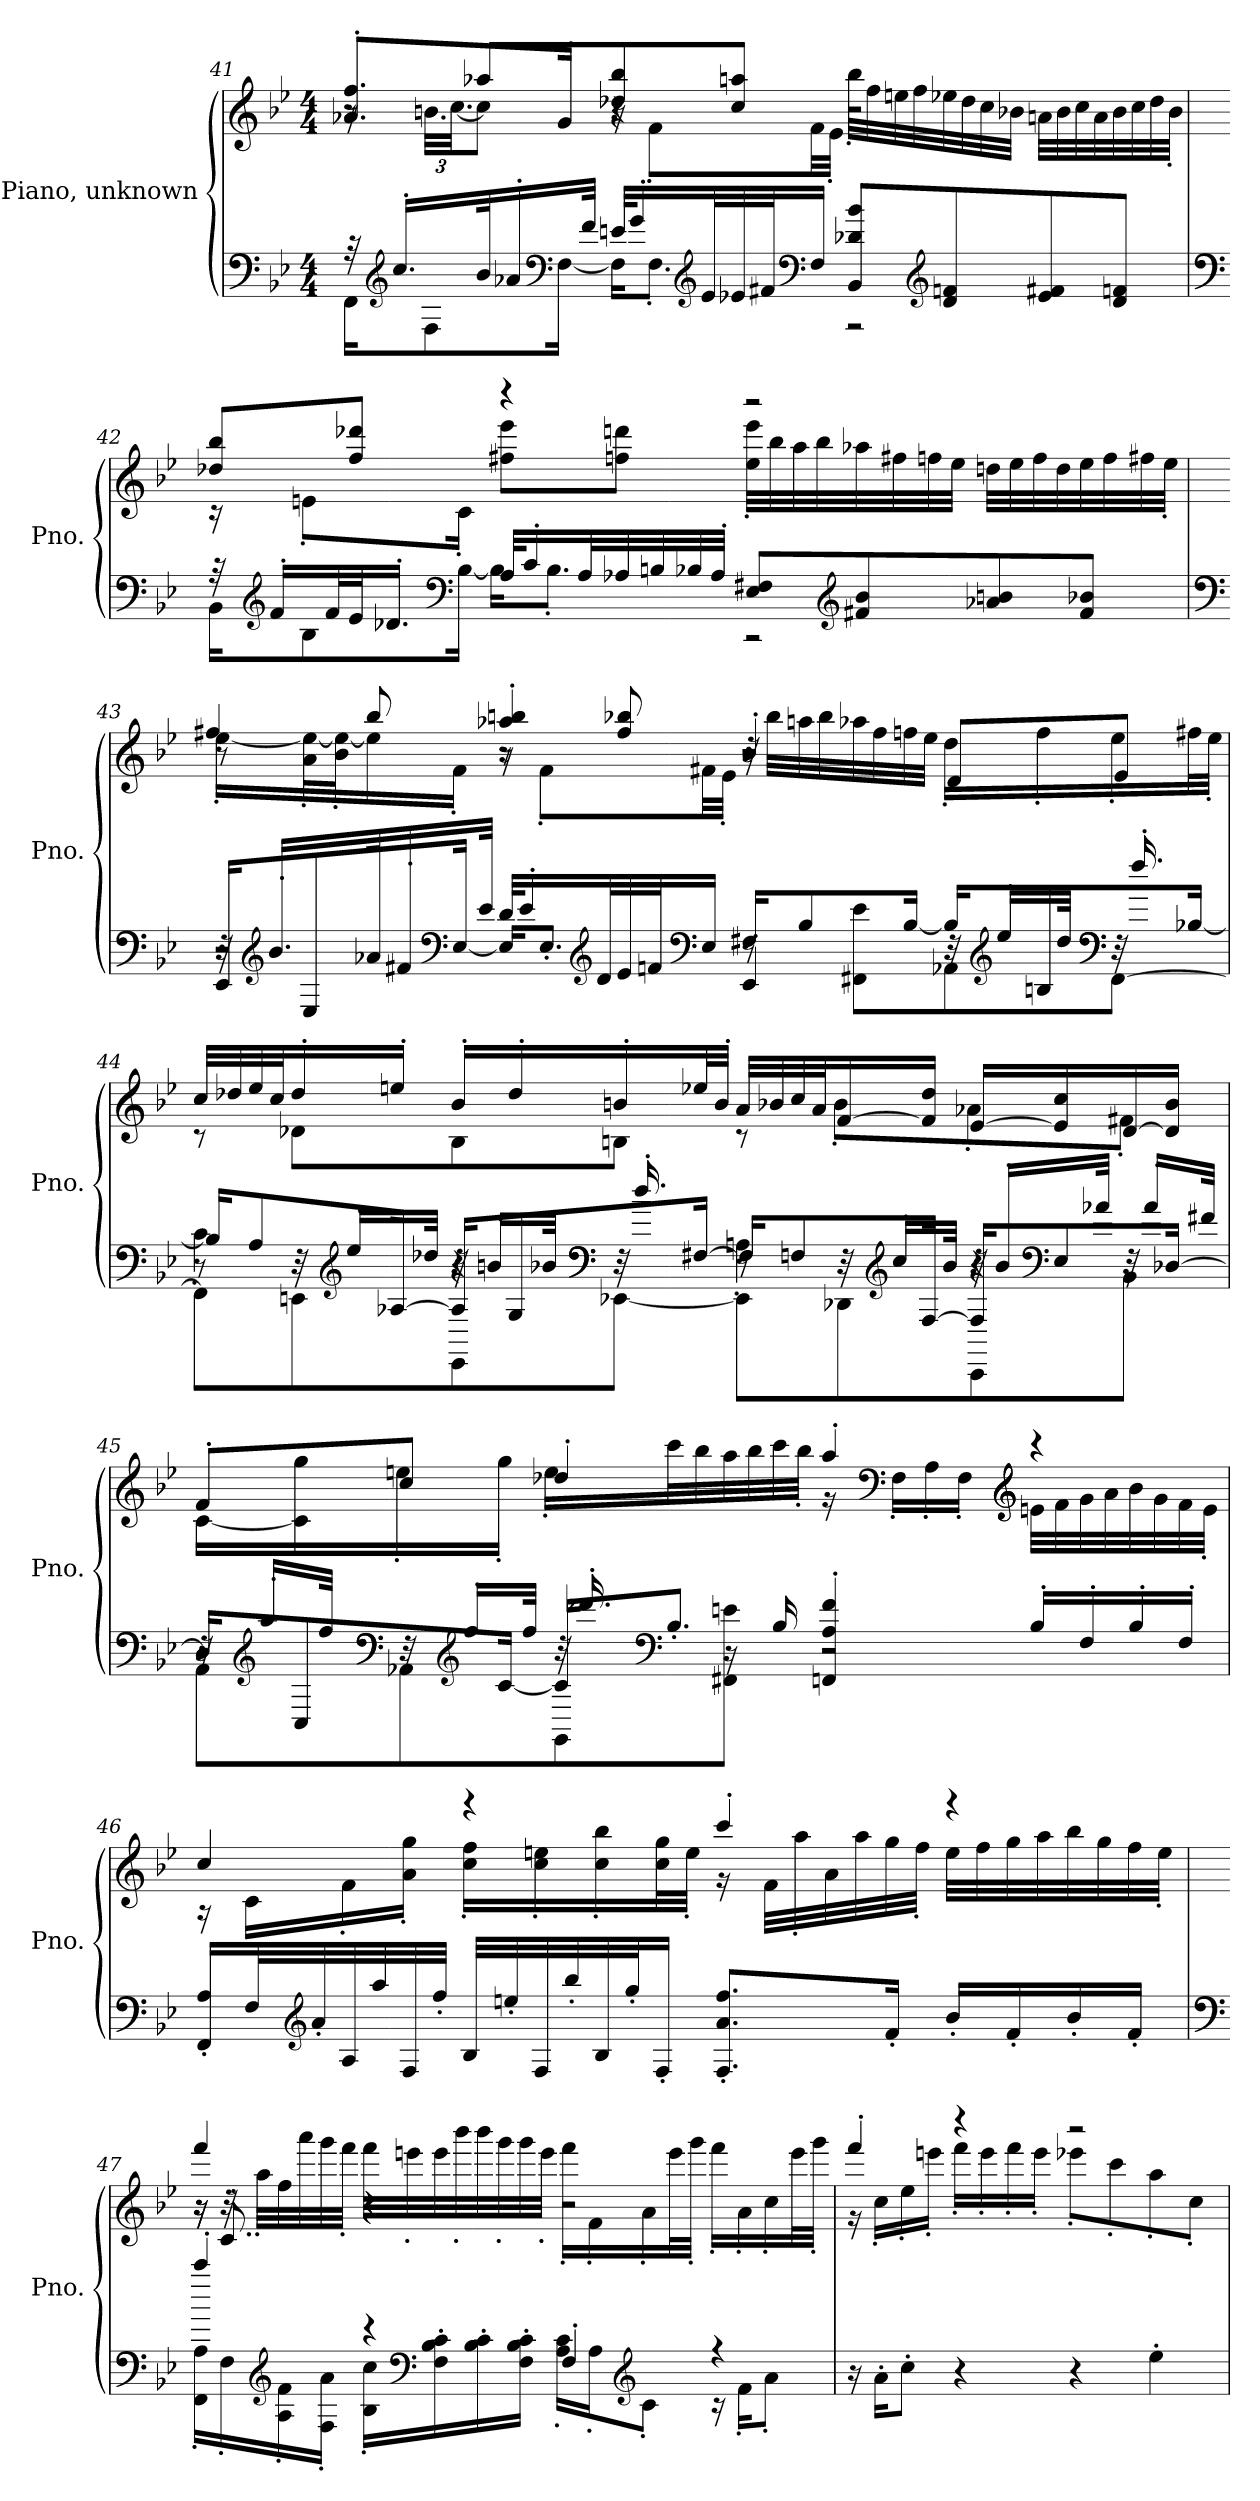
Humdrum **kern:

**kern	**kern
*part1	*part1
*staff2	*staff1
*I"Piano, unknown	*
*I'Pno.	*
!!LO:LB:g=z
*clefF4	*clefG2
*k[b-e-]	*k[b-e-]
*M4/4	*M4/4
=41	=41
*^	*^
*	*	*	*^
32r	16FF\KL	8r	16r	8.a-X/' 8.ff/'L
*clefG2	*	*	*	*
16.cc'/LL	.	.	.	.
*	*	*	*Xbrackettup	*
.	8F\	.	48.bn\LLL	.
.	.	.	[48.cc\JJ	.
32b-/K	.	8aa-X/L	8cc\J]	.
16a-X'/	.	.	.	.
*clefF4	*	*	*	*
.	[16F\Jk	.	.	16g'/Jk
32f/JJk	.	.	.	.
32en/KLL	16F\KL]	8dd-X/ 8bb-/	16r	4r
16g'/	.	.	.	.
.	8.F'\J	.	8f'\L	.
*clefG2	*	*	*	*
32e/L	.	.	.	.
32e-X/	.	8cc/ 8aan/J	.	.
32f#X/J	.	.	.	.
*clefF4	*	*	*	*
16F/JJ	.	.	32f\LL	.
.	.	.	32e-'\JJJ	.
8BB-/ 8d-X/ 8b-/L	2r	2r	32bb-'\LLL	2r
.	.	.	32ff\	.
.	.	.	32een\	.
.	.	.	32ff\	.
*clefG2	*	*	*	*
8d-/ 8fn/	.	.	32ee-X\	.
.	.	.	32dd-\	.
.	.	.	32cc\	.
.	.	.	32b-X\JJJ	.
8e-/ 8f#X/	.	.	32an\LLL	.
.	.	.	32b-\	.
.	.	.	32cc\	.
.	.	.	32a\	.
8d-/ 8fn/J	.	.	32b-\	.
.	.	.	32cc\	.
.	.	.	32dd-\	.
.	.	.	32b-'\JJJ	.
*	*	*v	*v	*v
!!LO:LB:g=z
=42	=42	=42
*clefF4	*	*
*	*	*^
32r	16BB-\KL	8dd-X/ 8bb-/L	16r
*clefG2	*	*	*
16f'/LL	.	.	.
.	8B-\	.	8en'\L
32f/L	.	.	.
32e-/J	.	8ff/ 8ddd-X/J	.
16.d-X'/JJ	.	.	.
*clefF4	*	*	*
.	[16B-\Jk	.	16c'\Jk
32A/KLL	16B-\KL]	4r	8ff#X\ 8eee-\L
16c'/	.	.	.
.	8.B-'\J	.	.
32A/L	.	.	.
32A-X/	.	.	8ffn\ 8dddn\J
32Bn/	.	.	.
32B-X/	.	.	.
32A-'/JJJ	.	.	.
8E-/ 8F#X/L	2r	2r	32ee-\' 32eee-\'LLL
.	.	.	32bb-\
.	.	.	32aa\
.	.	.	32bb-\
*clefG2	*	*	*
8f#X/ 8b-/	.	.	32aa-X\
.	.	.	32ff#X\
.	.	.	32ffn\
.	.	.	32ee-\JJJ
8a-X/ 8bn/	.	.	32ddn\LLL
.	.	.	32ee-\
.	.	.	32ff\
.	.	.	32dd\
8f#/ 8b-X/J	.	.	32ee-\
.	.	.	32ff\
.	.	.	32ff#X\
.	.	.	32ee-'\JJJ
*v	*v	*	*
*	*v	*v
!!LO:LB:g=z
=43	=43
*clefF4	*
*^	*^
*	*^	*	*^
32r	16EE-/KL	2r	8r	[16ee-'\LL	4ff#X/
*clefG2	*	*	*	*	*
16.b-'/LL	.	.	.	.	.
.	8E-/	.	.	32a\' 32ee-\_'L	.
.	.	.	.	32b-\' 32ee-\_'J	.
32a-X/K	.	.	8bb-/	16ee-\]	.
16f#X'/	.	.	.	.	.
*clefF4	*	*	*	*	*
.	[16E-/Jk	.	.	16f'\JJ	.
32e-/JJk	.	.	.	.	.
32d/KLL	16E-/KL]	.	4aa-X/' 4bbn/'	16r	8r
16e-'/	.	.	.	.	.
.	8.E-'/J	.	.	8f'\L	.
*clefG2	*	*	*	*	*
32d/L	.	.	.	.	.
32e-/	.	.	.	.	8ff#/ 8bb-X/
32fn/J	.	.	.	.	.
*clefF4	*	*	*	*	*
16E-/JJ	.	.	.	32f#X\LL	.
.	.	.	.	32e-'\JJJ	.
4EE-'/	16F#X/KL	8r	2r	32r	4b-'/
.	.	.	.	32bb-\LLL	.
.	8B-/	.	.	32aan\	.
.	.	.	.	32bb-\	.
.	.	8FF#X\ 8e-\L	.	32aa-X\	.
.	.	.	.	32ff#\	.
.	[16B-/Jk	.	.	32ffn\	.
.	.	.	.	32ee-\JJJ	.
32r	16B-/KL]	8AA-X\	.	16dd'\LL	8d/L
*clefG2	*	*	*	*	*
16ee-'/LL	.	.	.	.	.
.	8Bn/	.	.	16ff'\	.
32dd/JJk	.	.	.	.	.
*clefF4	*	*	*	*	*
32r	.	[8FF#\J	.	16ee-'\	8e-/J
16.ff'/	.	.	.	.	.
.	[16B-X/Jk	.	.	32ff#X\L	.
.	.	.	.	32ee-'\JJJ	.
*	*	*	*	*v	*v
!!LO:LB:g=z
=44	=44	=44	=44	=44
*	*	*^	*	*
8r	4c'\	16B-/KL]	8FF#\L]	32cc/LLL	8r
.	.	.	.	32dd-X/	.
.	.	8A/	.	32ee-/	.
.	.	.	.	32cc/J	.
32r	.	.	8EEn\	16dd-'/	8d-X\L
*clefG2	*	*	*	*	*
16ee-'/LL	.	.	.	.	.
.	.	[16A-X/Jk	.	16een'/JJ	.
32dd-X/JJk	.	.	.	.	.
32r	4r	16A-/KL]	8EE\	16b-'/LL	8B-\
16bn'/LL	.	.	.	.	.
.	.	8G/	.	16dd-'/	.
32b-X/JJk	.	.	.	.	.
*clefF4	*	*	*	*	*
32r	.	.	[8EE-X\J	16bn'/	8Bn\J
16.dd-'/	.	.	.	.	.
.	.	[16F#X/Jk	.	32ee-X/L	.
.	.	.	.	32b'/JJJ	.
8r	4An'\	16F#/KL]	8EE-\L]	32a/LLL	8r
.	.	.	.	32b-X/	.
.	.	8Fn/	.	32cc/	.
.	.	.	.	32a/J	.
32r	.	.	8DD-X\	[16f/	8b-'\L
*clefG2	*	*	*	*	*
16cc'/LL	.	.	.	.	.
.	.	[16F/Jk	.	16f/] 16dd-/JJ	.
32b-/JJk	.	.	.	.	.
32r	4r	16F/KL]	8CC\	[16e-/LL	8a-X'\
16b-'/LL	.	.	.	.	.
*clefF4	*	*	*	*	*
.	.	8E-/	.	16e-/] 16cc/	.
32a-X/JJk	.	.	.	.	.
32r	.	.	8BB-\J	[16d-/	8f#X'\J
16a-'/LL	.	.	.	.	.
.	.	[16D-X/Jk	.	16d-/] 16b-/JJ	.
32f#X/JJk	.	.	.	.	.
*	*	*v	*v	*	*
!!LO:PB:g=z	!!
=45	=45	=45	=45	=45
32r	16D-/KL]	8AA\L	8f'/L	[16c\LL
*clefG2	*	*	*	*
16aa'/LL	.	.	.	.
.	8C/	.	.	16c\] 16gg\
32ff/JJk	.	.	.	.
*clefF4	*	*	*	*
32r	.	8AA-X\	8cc/J	16een'\
*clefG2	*	*	*	*
16ff'/LL	.	.	.	.
.	[16c/Jk	.	.	16gg'\JJ
32ff/JJk	.	.	.	.
32r	16c/KL]	8GG\	4dd-X'/	16ee'\LL
16.ddd-X'/	.	.	.	.
*clefF4	*	*	*	*
.	8.B-'/J	.	.	32ccc\L
.	.	.	.	32bb-\
16r	.	8FF#X\ 8en\J	.	32aa\
.	.	.	.	32bb-\
16B-/	.	.	.	32ccc\
.	.	.	.	32bb-'\JJJ
4FFn/' 4A/' 4f/'	2r	2r	4aa'/	16r
*	*	*	*clefF4	*
.	.	.	.	16F'\LL
.	.	.	.	16A'\
.	.	.	.	16F'\JJ
*	*	*	*clefG2	*
16B-'/LL	.	.	4r	32en\LLL
.	.	.	.	32f\
16F'/	.	.	.	32g\
.	.	.	.	32a\
16B-'/	.	.	.	32b-\
.	.	.	.	32g\
16F'/JJ	.	.	.	32f\
.	.	.	.	32e'\JJJ
*v	*v	*v	*	*
!!LO:LB:g=z	!!
=46	=46	=46
16FF/' 16A/'LL	4cc/	16r
32F/L	.	16c\LL
*clefG2	*	*
32a'/	.	.
32A/	.	16f'\
32aa/	.	.
32F/	.	16a\' 16gg\'JJ
32ff'/JJJ	.	.
32B-/LLL	4r	16cc\' 16ff\'LL
32een'/	.	.
32F/	.	16cc\' 16een\'
32bb-'/	.	.
32B-/	.	16cc\' 16bb-\'
32gg'/J	.	.
16F'/JJ	.	32cc\ 32gg\L
.	.	32ee'\JJJ
8.F/' 8.a/' 8.ff/'L	4ccc'/	16r
.	.	32f\LLL
.	.	32aa'\
.	.	32a\
.	.	32aa\
16f'/Jk	.	32gg\
.	.	32ff'\JJJ
16b-'/LL	4r	32ee\LLL
.	.	32ff\
16f'/	.	32gg\
.	.	32aa\
16b-'/	.	32bb-\
.	.	32gg\
16f'/JJ	.	32ff\
.	.	32ee'\JJJ
*	*v	*v
!!LO:LB:g=z
=47	=47
*clefF4	*
*^	*^
*	*	*	*^
4ccc'/	16FF\' 16A\'LL	4fff/	16r	16r
.	16F'\	.	32r	8.c'/
.	.	.	32aa'\LLL	.
*clefG2	*	*	*	*
.	16A\' 16f\'	.	32ff\	.
.	.	.	32aaa\	.
.	16F\' 16a\'JJ	.	32ggg\	.
.	.	.	32fff'\JJJ	.
4r	16B-\' 16cc\'LL	4r	32fff\LLL	4r
.	.	.	32eeen'\	.
*clefF4	*	*	*	*
.	16F\' 16B-\' 16c\'	.	32eee\	.
.	.	.	32bbb-'\	.
.	16B-\' 16c\'	.	32bbb-\	.
.	.	.	32ggg'\	.
.	16F\' 16B-\' 16c\'JJ	.	32ggg\	.
.	.	.	32eee'\JJJ	.
4F'/	16A\' 16c\'LL	2r	16fff'\LL	2r
.	16A'\J	.	16f'\	.
*clefG2	*	*	*	*
.	8c'\J	.	16a'\	.
.	.	.	32eee\L	.
.	.	.	32ggg'\JJJ	.
4r	16r	.	16fff'\LL	.
.	16f'\KL	.	16a'\	.
.	8a'\J	.	16cc'\	.
.	.	.	32eee\L	.
.	.	.	32ggg'\JJJ	.
*v	*v	*	*	*
*	*	*v	*v
!!LO:LB:g=z
=48	=48	=48
16r	4fff'/	16r
16a'\KL	.	16cc'\LL
8cc'\J	.	16ee-'\
.	.	16eeen'\JJ
4r	4r	16fff'\LL
.	.	16eee'\
.	.	16fff'\
.	.	16eee'\JJ
4r	2r	8eee-X'\L
.	.	8ccc'\
4ee-'\	.	8aa'\
.	.	8cc'\J
*	*v	*v
=	=
*-	*-
